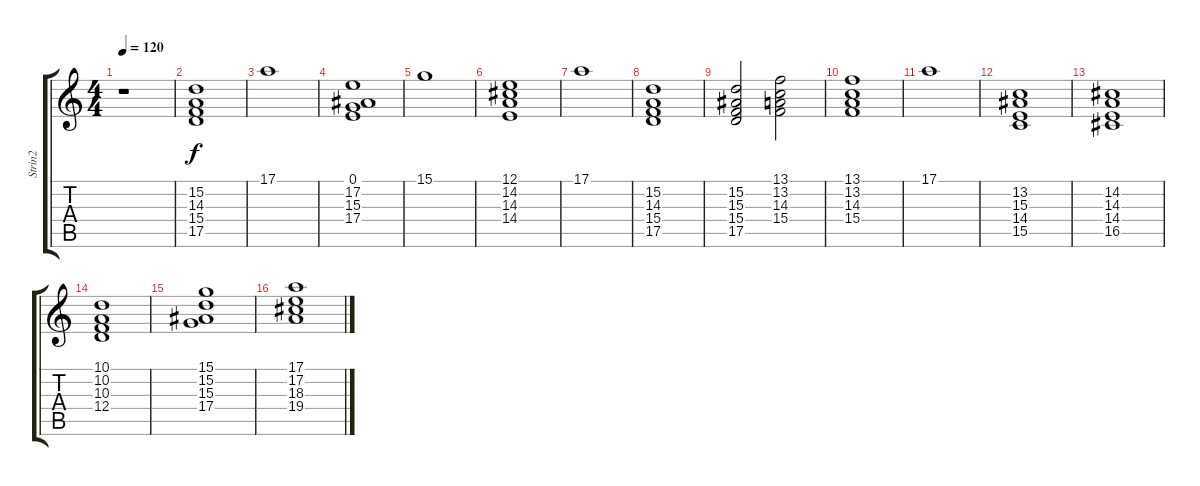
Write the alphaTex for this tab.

\track ("Strin2" "Strin2") {instrument stringensemble2}
\staff {score tabs}
\tuning (E4 B3 G3 D3 A2 E2) {hide}
\ts (4 4)
\tempo 120
\clef g2
\ks c
r.1{dy f instrument stringensemble2} |
(15.2 14.3 15.4 17.5).1 |
17.1.1 |
(0.1 17.2 15.3 17.4).1 |
15.1.1 |
(12.1 14.2 14.3 14.4).1 |
17.1.1 |
(15.2 14.3 15.4 17.5).1 |
(15.2 15.3 15.4 17.5).2 (13.1 13.2 14.3 15.4).2 |
(13.1 13.2 14.3 15.4).1 |
17.1.1 |
(13.2 15.3 14.4 15.5).1 |
(14.2 14.3 14.4 16.5).1 |
(10.1 10.2 10.3 12.4).1 |
(15.1 15.2 15.3 17.4).1 |
(17.1 17.2 18.3 19.4).1
